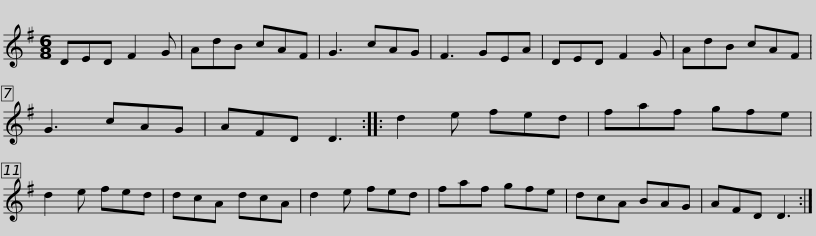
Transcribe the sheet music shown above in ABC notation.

X:1
L:1/8
M:6/8
I:linebreak $
K:G
V:1 treble
V:1
 DED F2 G | AdB cAF | G3 cAG | F3 GEA | DED F2 G | %5
 AdB cAF | G3 cAG | AFD D3 ::$ d2 e fed | faf gfe | %10
 d2 e fed | dcA dcA | d2 e fed | faf gfe | dcA BAG | %15
 AFD D3 :| %16
